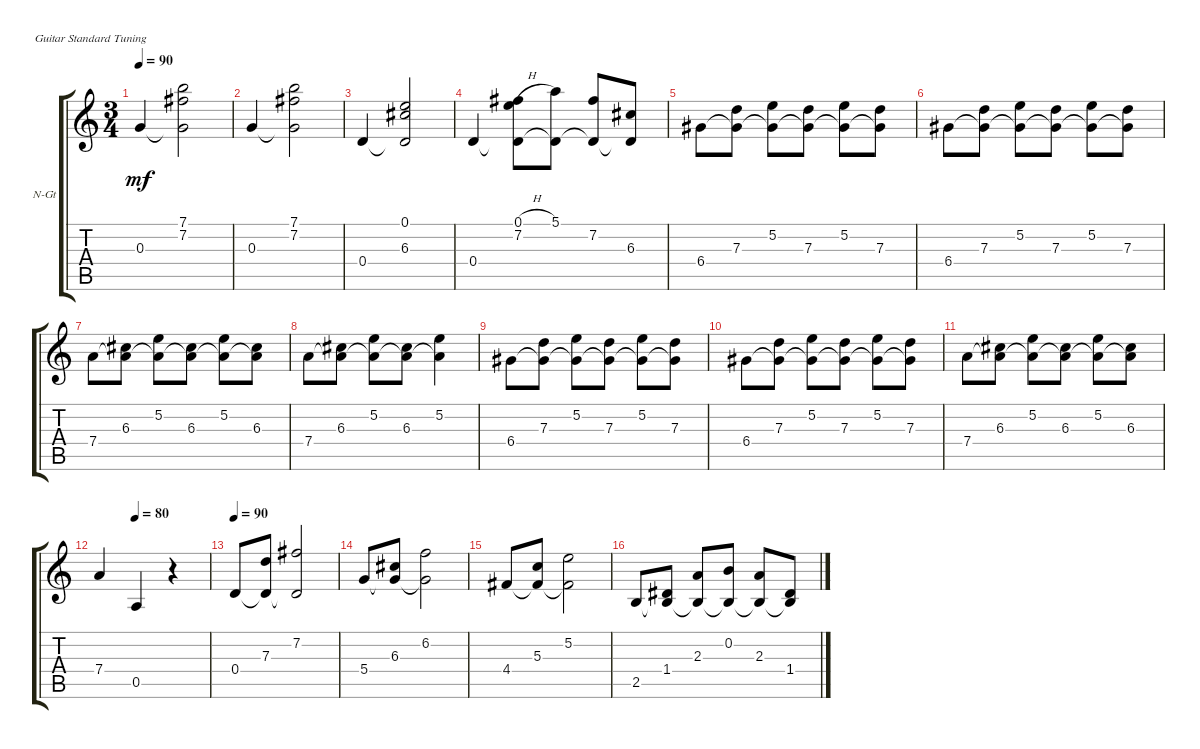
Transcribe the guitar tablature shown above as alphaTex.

\defaultSystemsLayout 4
\bracketExtendMode groupsimilarinstruments
\firstSystemTrackNameOrientation horizontal
\otherSystemsTrackNameOrientation horizontal
\track ("Nylon Guitar" "N-Gt") {instrument acousticguitarnylon}
\staff {score tabs}
\tuning (E4 B3 G3 D3 A2 E2)
\ts (3 4)
\tempo 90
\clef g2
\ks c
0.3.4{dy mf beam split} (7.1 7.2 0.3{t}).2 |
0.3.4 (7.1 7.2 0.3{t}).2 |
0.4.4 (6.3 0.1 0.4{t}).2 |
0.4.4 (0.1{h} 7.2 0.4{t}).8 (5.1 0.4{t}).8 (7.2 0.4{t}).8 (6.3 0.4{t}).8 |
6.4.8 (7.3 6.4{t}).8 (5.2 6.4{t}).8 (7.3 6.4{t}).8 (5.2 6.4{t}).8 (7.3 6.4{t}).8 |
6.4.8 (7.3 6.4{t}).8 (5.2 6.4{t}).8 (7.3 6.4{t}).8 (5.2 6.4{t}).8 (7.3 6.4{t}).8 |
7.4.8 (6.3 7.4{t}).8 (5.2 7.4{t}).8 (6.3 7.4{t}).8 (5.2 7.4{t}).8 (6.3 7.4{t}).8 |
7.4.8 (6.3 7.4{t}).8 (5.2 7.4{t}).8 (6.3 7.4{t}).8 (5.2 7.4{t}).4 |
6.4.8 (7.3 6.4{t}).8 (5.2 6.4{t}).8 (7.3 6.4{t}).8 (5.2 6.4{t}).8 (7.3 6.4{t}).8 |
6.4.8 (7.3 6.4{t}).8 (5.2 6.4{t}).8 (7.3 6.4{t}).8 (5.2 6.4{t}).8 (7.3 6.4{t}).8 |
7.4.8 (6.3 7.4{t}).8 (5.2 7.4{t}).8 (6.3 7.4{t}).8 (5.2 7.4{t}).8 (6.3 7.4{t}).8 |
\tempo (80 0.333333)
7.4.4 0.5.4 r.4 |
\tempo 90
0.4.8 (7.3 0.4{t}).8 (7.2 0.4{t}).2 |
5.4.8 (6.3 5.4{t}).8 (6.2 5.4{t}).2 |
4.4.8 (5.3 4.4{t}).8 (5.2 4.4{t}).2 |
2.5.8 (1.4 2.5{t}).8 (2.3 2.5{t}).8 (0.2 2.5{t}).8 (2.3 2.5{t}).8 (1.4 2.5{t}).8
